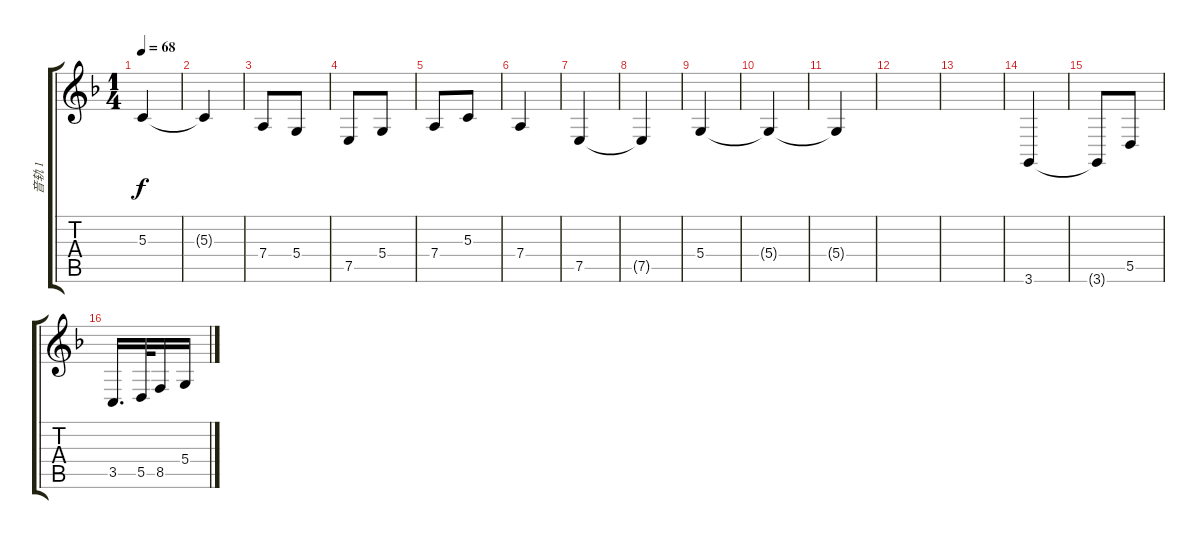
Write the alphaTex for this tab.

\track ("音轨 1" "音轨 1") {instrument stringensemble1}
\staff {score tabs}
\tuning (E4 B3 G3 D3 A2 E2) {hide}
\ts (1 4)
\tempo 68
\clef g2
\ks f
5.3.4{dy f} |
5.3{t}.4 |
7.4.8 5.4.8 |
7.5.8 5.4.8 |
7.4.8{txt " "} 5.3.8 |
7.4.4 |
7.5.4 |
7.5{t}.4 |
5.4.4 |
5.4{t}.4 |
5.4{t}.4 |
|
|
3.6.4 |
3.6{t}.8 5.5.8 |
3.5.16{d} 5.5.32 8.5.16 5.4.16
